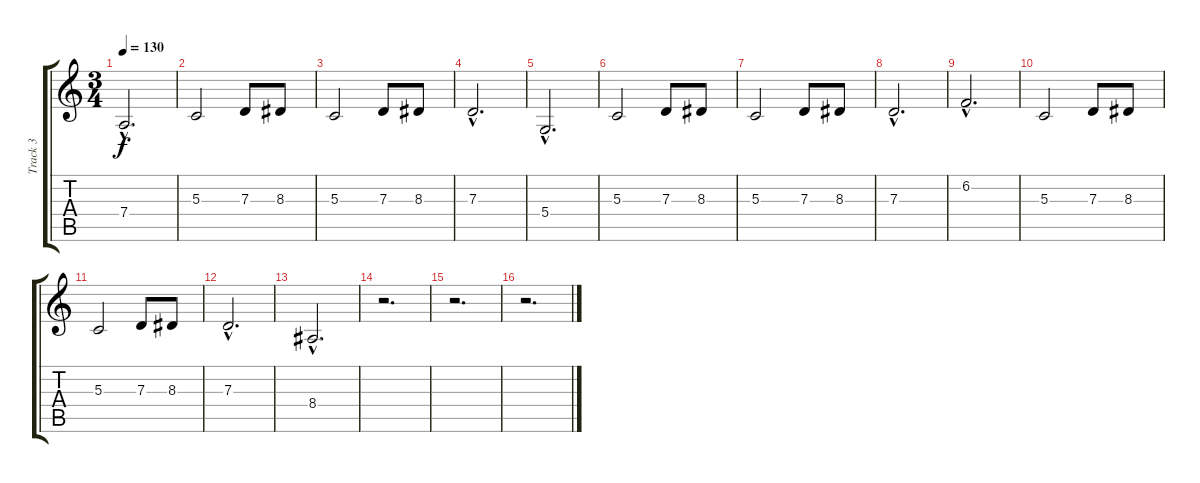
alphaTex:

\track ("Track 3" "Track 3") {instrument accordion}
\staff {score tabs}
\tuning (E4 B3 G3 D3 A2 E2) {hide}
\ts (3 4)
\tempo 130
\clef g2
\ks c
7.4{hac}.2{d dy f} |
5.3.2 7.3.8 8.3.8 |
5.3.2 7.3.8 8.3.8 |
7.3{hac}.2{d} |
5.4{hac}.2{d} |
5.3.2 7.3.8 8.3.8 |
5.3.2 7.3.8 8.3.8 |
7.3{hac}.2{d} |
6.2{hac}.2{d} |
5.3.2 7.3.8 8.3.8 |
5.3.2 7.3.8 8.3.8 |
7.3{hac}.2{d} |
8.4{hac}.2{d} |
r.2{d} |
r.2{d} |
r.2{d}
